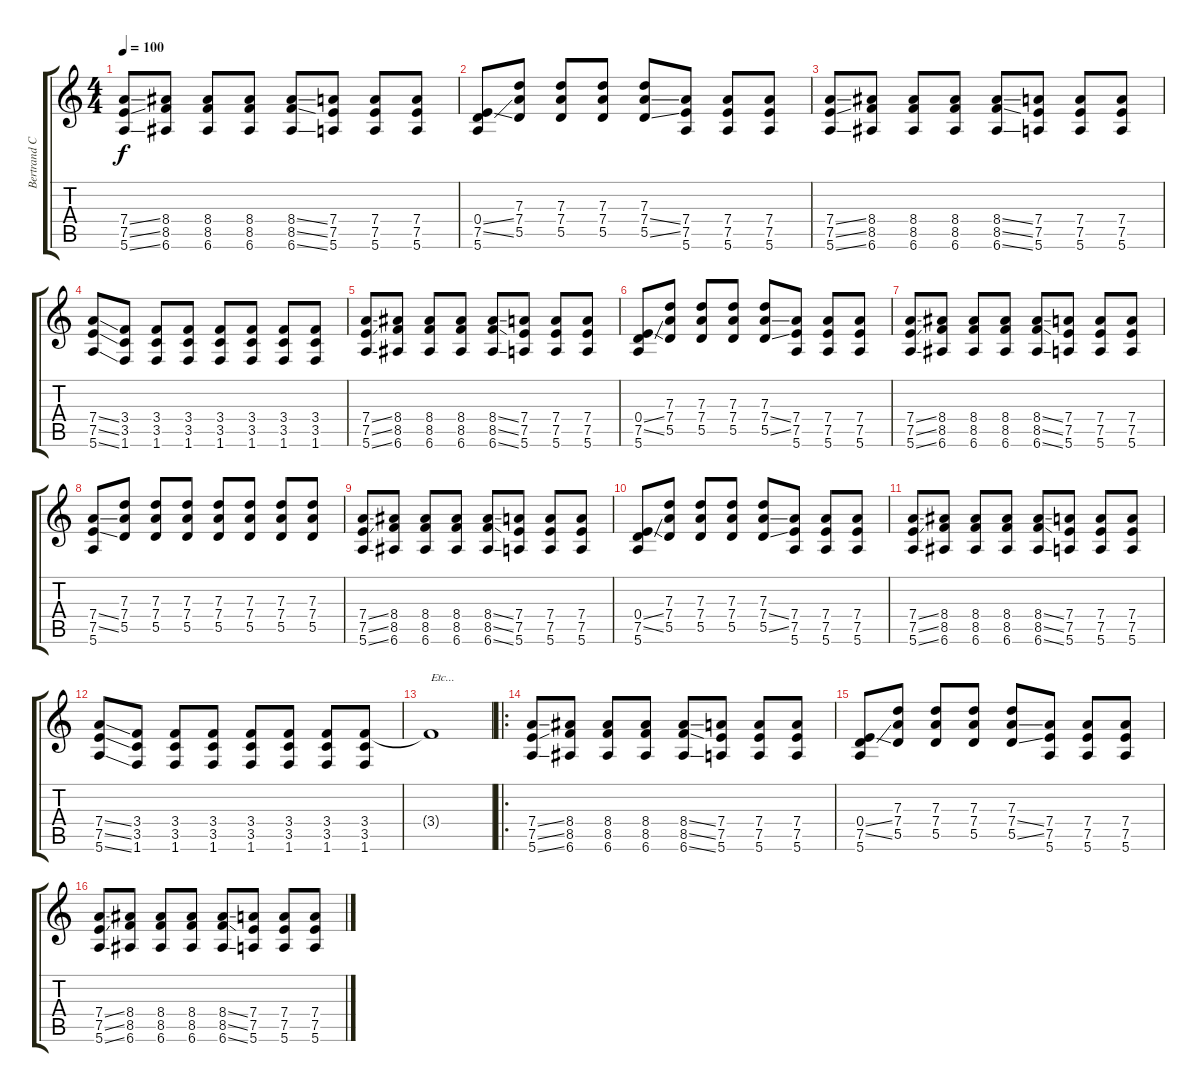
\track ("Bertrand Cantat" "Bertrand C") {instrument overdrivenguitar}
\staff {score tabs}
\tuning (E4 B3 G3 D3 A2 E2) {hide}
\ts (4 4)
\tempo 100
\clef g2
\ks c
(7.4{ss} 7.5{ss} 5.6{ss}).8{dy f} (8.4 8.5 6.6).8 (8.4 8.5 6.6).8 (8.4 8.5 6.6).8 (8.4{ss} 8.5{ss} 6.6{ss}).8 (7.4 7.5 5.6).8 (7.4 7.5 5.6).8 (7.4 7.5 5.6).8 |
(0.4{ss} 7.5{ss} 5.6).8 (7.3 7.4 5.5).8 (7.3 7.4 5.5).8 (7.3 7.4 5.5).8 (7.3 7.4{ss} 5.5{ss}).8 (7.4 7.5 5.6).8 (7.4 7.5 5.6).8 (7.4 7.5 5.6).8 |
(7.4{ss} 7.5{ss} 5.6{ss}).8 (8.4 8.5 6.6).8 (8.4 8.5 6.6).8 (8.4 8.5 6.6).8 (8.4{ss} 8.5{ss} 6.6{ss}).8 (7.4 7.5 5.6).8 (7.4 7.5 5.6).8 (7.4 7.5 5.6).8 |
(7.4{ss} 7.5{ss} 5.6{ss}).8 (3.4 3.5 1.6).8 (3.4 3.5 1.6).8 (3.4 3.5 1.6).8 (3.4 3.5 1.6).8 (3.4 3.5 1.6).8 (3.4 3.5 1.6).8 (3.4 3.5 1.6).8 |
(7.4{ss} 7.5{ss} 5.6{ss}).8 (8.4 8.5 6.6).8 (8.4 8.5 6.6).8 (8.4 8.5 6.6).8 (8.4{ss} 8.5{ss} 6.6{ss}).8 (7.4 7.5 5.6).8 (7.4 7.5 5.6).8 (7.4 7.5 5.6).8 |
(0.4{ss} 7.5{ss} 5.6).8 (7.3 7.4 5.5).8 (7.3 7.4 5.5).8 (7.3 7.4 5.5).8 (7.3 7.4{ss} 5.5{ss}).8 (7.4 7.5 5.6).8 (7.4 7.5 5.6).8 (7.4 7.5 5.6).8 |
(7.4{ss} 7.5{ss} 5.6{ss}).8 (8.4 8.5 6.6).8 (8.4 8.5 6.6).8 (8.4 8.5 6.6).8 (8.4{ss} 8.5{ss} 6.6{ss}).8 (7.4 7.5 5.6).8 (7.4 7.5 5.6).8 (7.4 7.5 5.6).8 |
(7.4{ss} 7.5{ss} 5.6).8 (7.3 7.4 5.5).8 (7.3 7.4 5.5).8 (7.3 7.4 5.5).8 (7.3 7.4 5.5).8 (7.3 7.4 5.5).8 (7.3 7.4 5.5).8 (7.3 7.4 5.5).8 |
(7.4{ss} 7.5{ss} 5.6{ss}).8 (8.4 8.5 6.6).8 (8.4 8.5 6.6).8 (8.4 8.5 6.6).8 (8.4{ss} 8.5{ss} 6.6{ss}).8 (7.4 7.5 5.6).8 (7.4 7.5 5.6).8 (7.4 7.5 5.6).8 |
(0.4{ss} 7.5{ss} 5.6).8 (7.3 7.4 5.5).8 (7.3 7.4 5.5).8 (7.3 7.4 5.5).8 (7.3 7.4{ss} 5.5{ss}).8 (7.4 7.5 5.6).8 (7.4 7.5 5.6).8 (7.4 7.5 5.6).8 |
(7.4{ss} 7.5{ss} 5.6{ss}).8 (8.4 8.5 6.6).8 (8.4 8.5 6.6).8 (8.4 8.5 6.6).8 (8.4{ss} 8.5{ss} 6.6{ss}).8 (7.4 7.5 5.6).8 (7.4 7.5 5.6).8 (7.4 7.5 5.6).8 |
(7.4{ss} 7.5{ss} 5.6{ss}).8 (3.4 3.5 1.6).8 (3.4 3.5 1.6).8 (3.4 3.5 1.6).8 (3.4 3.5 1.6).8 (3.4 3.5 1.6).8 (3.4 3.5 1.6).8 (3.4 3.5 1.6).8 |
3.4{t}.1{txt "Etc..."} |
\ro
(7.4{ss} 7.5{ss} 5.6{ss}).8 (8.4 8.5 6.6).8 (8.4 8.5 6.6).8 (8.4 8.5 6.6).8 (8.4{ss} 8.5{ss} 6.6{ss}).8 (7.4 7.5 5.6).8 (7.4 7.5 5.6).8 (7.4 7.5 5.6).8 |
(0.4{ss} 7.5{ss} 5.6).8 (7.3 7.4 5.5).8 (7.3 7.4 5.5).8 (7.3 7.4 5.5).8 (7.3 7.4{ss} 5.5{ss}).8 (7.4 7.5 5.6).8 (7.4 7.5 5.6).8 (7.4 7.5 5.6).8 |
(7.4{ss} 7.5{ss} 5.6{ss}).8 (8.4 8.5 6.6).8 (8.4 8.5 6.6).8 (8.4 8.5 6.6).8 (8.4{ss} 8.5{ss} 6.6{ss}).8 (7.4 7.5 5.6).8 (7.4 7.5 5.6).8 (7.4 7.5 5.6).8
